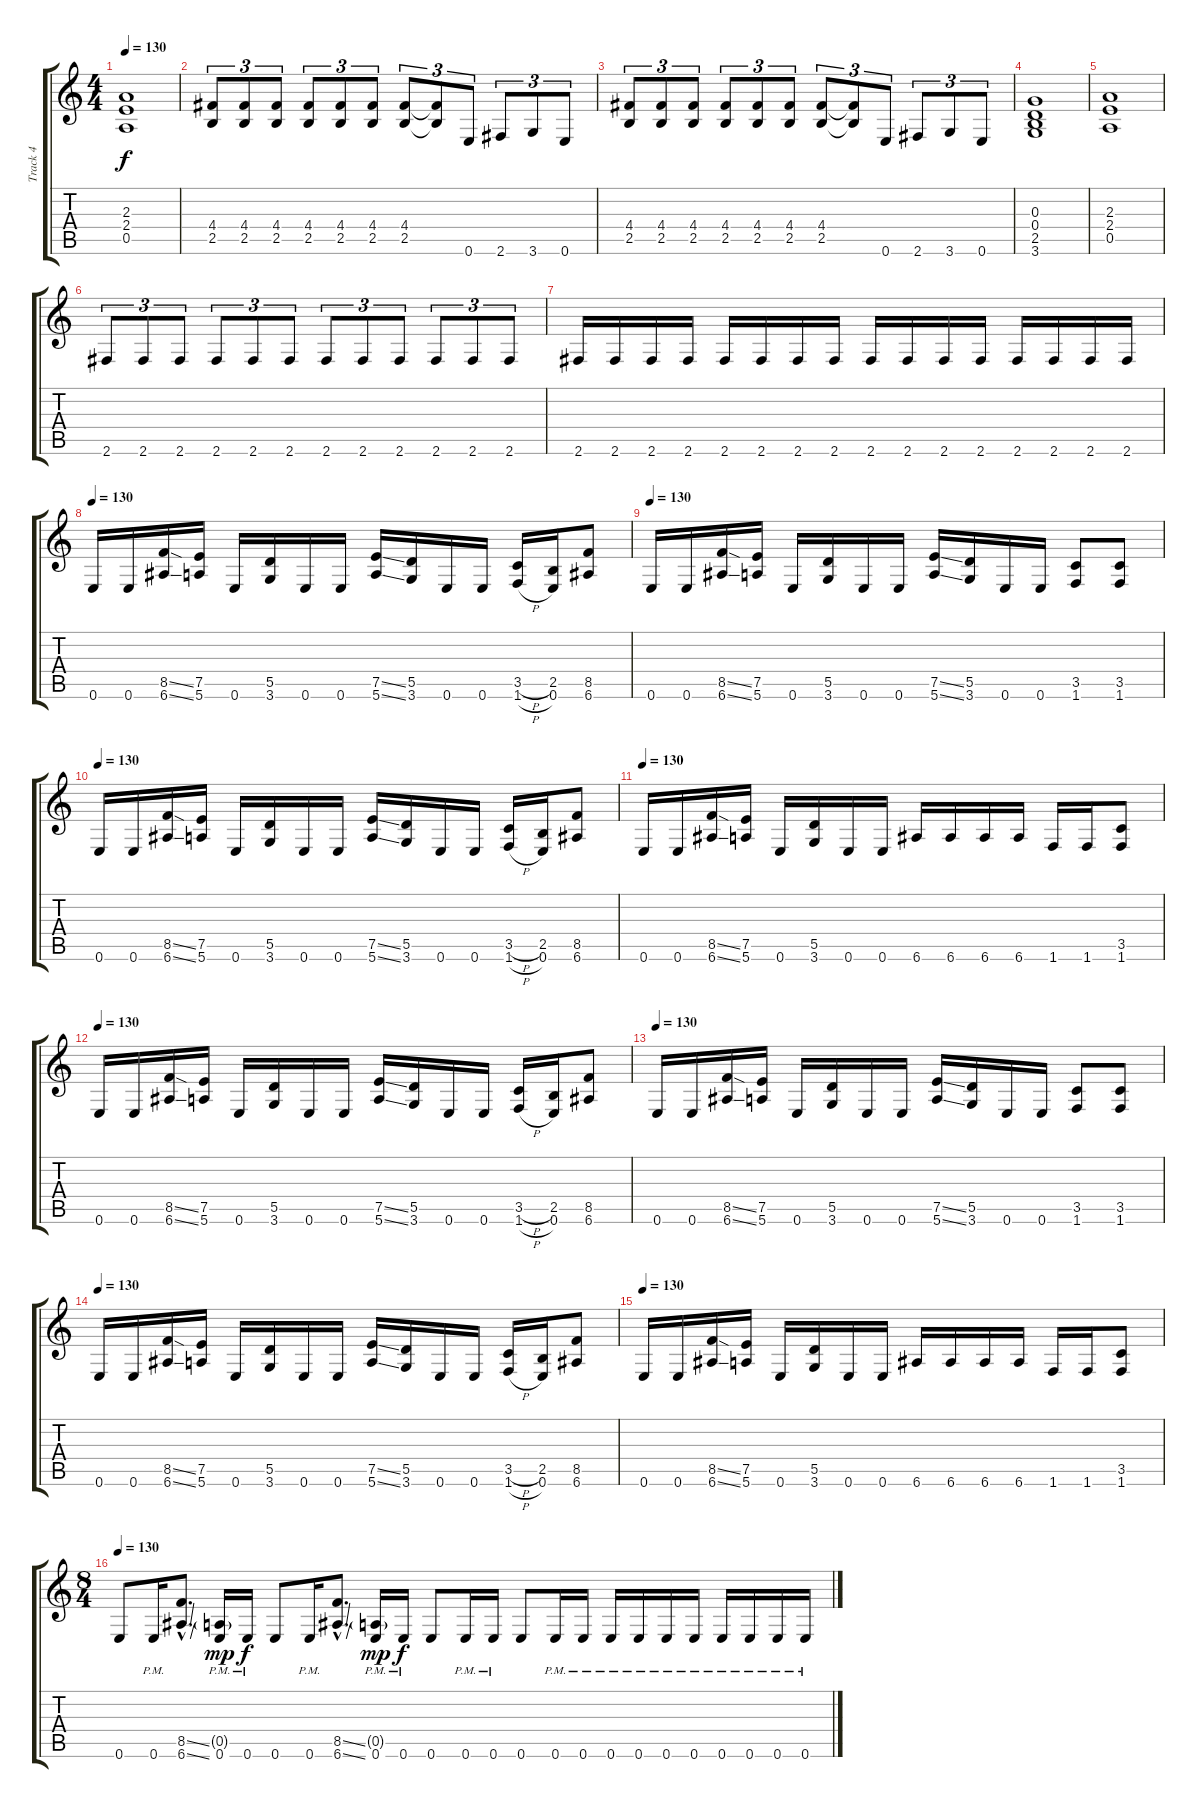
\track ("Track 4" "Track 4") {instrument distortionguitar}
\staff {score tabs}
\tuning (E4 B3 G3 D3 A2 E2) {hide}
\ts (4 4)
\tempo 130
\clef g2
\ks c
(2.3 2.4 0.5).1{dy f} |
(4.4 2.5).8{tu (3 2)} (4.4 2.5).8{tu (3 2)} (4.4 2.5).8{tu (3 2)} (4.4 2.5).8{tu (3 2)} (4.4 2.5).8{tu (3 2)} (4.4 2.5).8{tu (3 2)} (4.4 2.5).8{tu (3 2)} (4.4{t} 2.5{t}).8{tu (3 2)} 0.6.8{tu (3 2)} 2.6.8{tu (3 2)} 3.6.8{tu (3 2)} 0.6.8{tu (3 2)} |
(4.4 2.5).8{tu (3 2)} (4.4 2.5).8{tu (3 2)} (4.4 2.5).8{tu (3 2)} (4.4 2.5).8{tu (3 2)} (4.4 2.5).8{tu (3 2)} (4.4 2.5).8{tu (3 2)} (4.4 2.5).8{tu (3 2)} (4.4{t} 2.5{t}).8{tu (3 2)} 0.6.8{tu (3 2)} 2.6.8{tu (3 2)} 3.6.8{tu (3 2)} 0.6.8{tu (3 2)} |
(0.3 0.4 2.5 3.6).1 |
(2.3 2.4 0.5).1 |
2.6.8{tu (3 2)} 2.6.8{tu (3 2)} 2.6.8{tu (3 2)} 2.6.8{tu (3 2)} 2.6.8{tu (3 2)} 2.6.8{tu (3 2)} 2.6.8{tu (3 2)} 2.6.8{tu (3 2)} 2.6.8{tu (3 2)} 2.6.8{tu (3 2)} 2.6.8{tu (3 2)} 2.6.8{tu (3 2)} |
2.6.16 2.6.16 2.6.16 2.6.16 2.6.16 2.6.16 2.6.16 2.6.16 2.6.16 2.6.16 2.6.16 2.6.16 2.6.16 2.6.16 2.6.16 2.6.16 |
\tempo 130
0.6.16 0.6.16 (8.5{ss} 6.6{ss}).16 (7.5 5.6).16 0.6.16 (5.5 3.6).16 0.6.16 0.6.16 (7.5{ss} 5.6{ss}).16 (5.5 3.6).16 0.6.16 0.6.16 (3.5{h} 1.6{h}).16 (2.5 0.6).16 (8.5 6.6).8 |
\tempo 130
0.6.16 0.6.16 (8.5{ss} 6.6{ss}).16 (7.5 5.6).16 0.6.16 (5.5 3.6).16 0.6.16 0.6.16 (7.5{ss} 5.6{ss}).16 (5.5 3.6).16 0.6.16 0.6.16 (3.5 1.6).8 (3.5 1.6).8 |
\tempo 130
0.6.16 0.6.16 (8.5{ss} 6.6{ss}).16 (7.5 5.6).16 0.6.16 (5.5 3.6).16 0.6.16 0.6.16 (7.5{ss} 5.6{ss}).16 (5.5 3.6).16 0.6.16 0.6.16 (3.5{h} 1.6{h}).16 (2.5 0.6).16 (8.5 6.6).8 |
\tempo 130
0.6.16 0.6.16 (8.5{ss} 6.6{ss}).16 (7.5 5.6).16 0.6.16 (5.5 3.6).16 0.6.16 0.6.16 6.6.16 6.6.16 6.6.16 6.6.16 1.6.16 1.6.16 (3.5 1.6).8 |
\tempo 130
0.6.16 0.6.16 (8.5{ss} 6.6{ss}).16 (7.5 5.6).16 0.6.16 (5.5 3.6).16 0.6.16 0.6.16 (7.5{ss} 5.6{ss}).16 (5.5 3.6).16 0.6.16 0.6.16 (3.5{h} 1.6{h}).16 (2.5 0.6).16 (8.5 6.6).8 |
\tempo 130
0.6.16 0.6.16 (8.5{ss} 6.6{ss}).16 (7.5 5.6).16 0.6.16 (5.5 3.6).16 0.6.16 0.6.16 (7.5{ss} 5.6{ss}).16 (5.5 3.6).16 0.6.16 0.6.16 (3.5 1.6).8 (3.5 1.6).8 |
\tempo 130
0.6.16 0.6.16 (8.5{ss} 6.6{ss}).16 (7.5 5.6).16 0.6.16 (5.5 3.6).16 0.6.16 0.6.16 (7.5{ss} 5.6{ss}).16 (5.5 3.6).16 0.6.16 0.6.16 (3.5{h} 1.6{h}).16 (2.5 0.6).16 (8.5 6.6).8 |
\tempo 130
0.6.16 0.6.16 (8.5{ss} 6.6{ss}).16 (7.5 5.6).16 0.6.16 (5.5 3.6).16 0.6.16 0.6.16 6.6.16 6.6.16 6.6.16 6.6.16 1.6.16 1.6.16 (3.5 1.6).8 |
\ts (8 4)
\tempo 130
0.6.8 0.6{pm}.16 (8.5{ss hac} 6.6{ss hac}).8{d} (0.5{g} 0.6{pm}).16{dy mp} 0.6{pm}.16{dy f} 0.6.8 0.6{pm}.16 (8.5{ss hac} 6.6{ss hac}).8{d} (0.5{g} 0.6{pm}).16{dy mp} 0.6{pm}.16{dy f} 0.6.8 0.6{pm}.16 0.6{pm}.16 0.6.8 0.6{pm}.16 0.6{pm}.16 0.6{pm}.16 0.6{pm}.16 0.6{pm}.16 0.6{pm}.16 0.6{pm}.16 0.6{pm}.16 0.6{pm}.16 0.6{pm}.16
